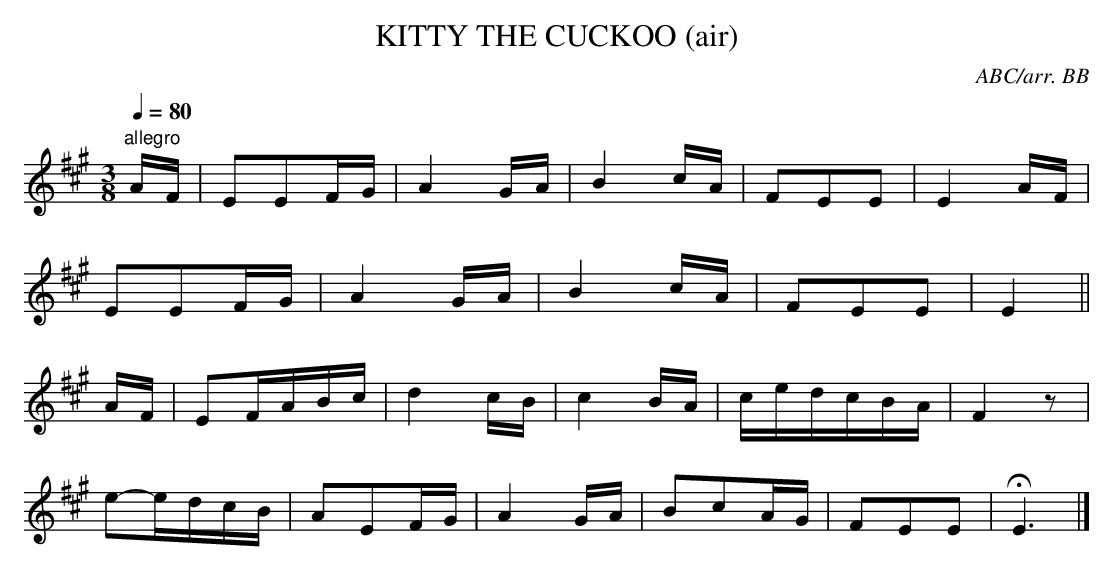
X:1
T:KITTY THE CUCKOO (air)
C:ABC/arr. BB
M:3/8
L:1/8
Q:1/4=80
K:A
"allegro"
A/F/|EEF/G/|A2G/A/|B2c/A/|FEE|E2 A/F/|
EEF/G/|A2G/A/|B2c/A/|FEE|E2 ||
A/F/|EF/A/B/c/|d2c/B/|c2B/A/|c/e/d/c/B/A/|F2z|
e-e/d/c/B/|AEF/G/|A2G/A/|BcA/G/|FEE|HE3 |]
